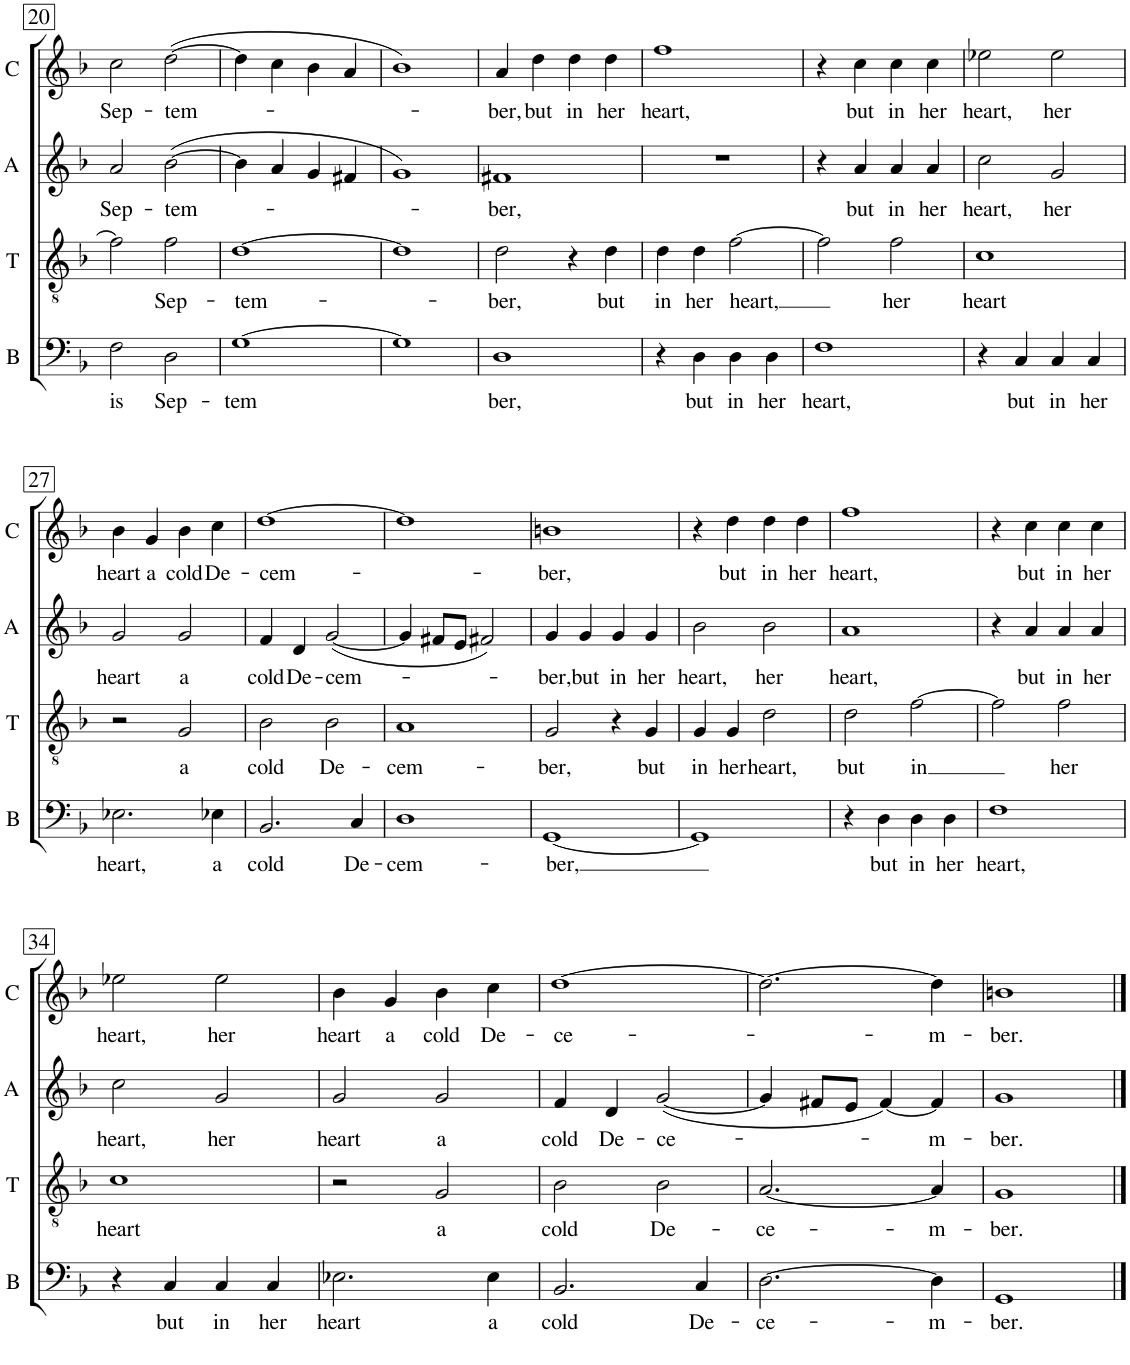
**kern	**text	**kern	**text	**kern	**text	**kern	**text
*part4	*part4	*part3	*part3	*part2	*part2	*part1	*part1
*staff4	*staff4	*staff3	*staff3	*staff2	*staff2	*staff1	*staff1
*I"Bassus	*	*I"Tenor	*	*I"Altus	*	*I"Cantus	*
*I'B	*	*I'T	*	*I'A	*	*I'C	*
!!LO:PB:g=z
*clefF4	*	*clefGv2	*	*clefG2	*	*clefG2	*
*	*	*	*	*Trd1c2	*	*	*
*k[b-]	*	*k[b-]	*	*k[b-]	*	*k[b-]	*
*M4/4	*	*M4/4	*	*M4/4	*	*M4/4	*
*met(c)	*	*met(c)	*	*met(c)	*	*met(c)	*
=20	=20	=20	=20	=20	=20	=20	=20
!	!LO:LY:b	!	!	!	!LO:LY:b	!	!LO:LY:b
2F\	is	2f\]	.	2a/	Sep-	2cc\	Sep-
!	!LO:LY:b	!	!LO:LY:b	!	!LO:LY:b	!	!LO:LY:b
2D\	Sep-	2f\	Sep-	([2b-\	-tem-	([2dd\	-tem-
=21	=21	=21	=21	=21	=21	=21	=21
!	!LO:LY:b	!	!LO:LY:b	!	!	!	!
[1G	-tem	[1d	-tem-	4b-\]	.	4dd\]	.
.	.	.	.	4a/	.	4cc\	.
.	.	.	.	4g/	.	4b-\	.
.	.	.	.	4f#X/	.	4a/	.
=22	=22	=22	=22	=22	=22	=22	=22
1G]	.	1d]	.	1g)	.	1b-)	.
=23	=23	=23	=23	=23	=23	=23	=23
!	!LO:LY:b	!	!LO:LY:b	!	!LO:LY:b	!	!LO:LY:b
1D	ber,	2d\	ber,	1f#X	ber,	4a/	ber,
!	!	!	!	!	!	!	!LO:LY:b
.	.	.	.	.	.	4dd\	but
!	!	!	!	!	!	!	!LO:LY:b
.	.	4r	.	.	.	4dd\	in
!	!	!	!LO:LY:b	!	!	!	!LO:LY:b
.	.	4d\	but	.	.	4dd\	her
=24	=24	=24	=24	=24	=24	=24	=24
!	!	!	!LO:LY:b	!	!	!	!LO:LY:b
4r	.	4d\	in	1r	.	1ff	heart,
!	!LO:LY:b	!	!LO:LY:b	!	!	!	!
4D\	but	4d\	her	.	.	.	.
!	!LO:LY:b	!	!LO:LY:b	!	!	!	!
4D\	in	[2f\	heart,	.	.	.	.
!	!LO:LY:b	!	!	!	!	!	!
4D\	her	.	.	.	.	.	.
=25	=25	=25	=25	=25	=25	=25	=25
!	!LO:LY:b	!	!	!	!	!	!
1F	heart,	2f\]	.	4r	.	4r	.
!	!	!	!	!	!LO:LY:b	!	!LO:LY:b
.	.	.	.	4a/	but	4cc\	but
!	!	!	!LO:LY:b	!	!LO:LY:b	!	!LO:LY:b
.	.	2f\	her	4a/	in	4cc\	in
!	!	!	!	!	!LO:LY:b	!	!LO:LY:b
.	.	.	.	4a/	her	4cc\	her
=26	=26	=26	=26	=26	=26	=26	=26
!	!	!	!LO:LY:b	!	!LO:LY:b	!	!LO:LY:b
4r	.	1c	heart	2cc\	heart,	2ee-X\	heart,
!	!LO:LY:b	!	!	!	!	!	!
4C/	but	.	.	.	.	.	.
!	!LO:LY:b	!	!	!	!LO:LY:b	!	!LO:LY:b
4C/	in	.	.	2g/	her	2ee-\	her
!	!LO:LY:b	!	!	!	!	!	!
4C/	her	.	.	.	.	.	.
!!LO:LB:g=z
=27	=27	=27	=27	=27	=27	=27	=27
!	!LO:LY:b	!	!	!	!LO:LY:b	!	!LO:LY:b
2.E-X\	heart,	2r	.	2g/	heart	4b-\	heart
!	!	!	!	!	!	!	!LO:LY:b
.	.	.	.	.	.	4g/	a
!	!	!	!LO:LY:b	!	!LO:LY:b	!	!LO:LY:b
.	.	2G/	a	2g/	a	4b-\	cold
!	!LO:LY:b	!	!	!	!	!	!LO:LY:b
4E-X\	a	.	.	.	.	4cc\	De-
=28	=28	=28	=28	=28	=28	=28	=28
!	!LO:LY:b	!	!LO:LY:b	!	!LO:LY:b	!	!LO:LY:b
2.BB-/	cold	2B-\	cold	4f/	cold	[1dd	-cem-
!	!	!	!	!	!LO:LY:b	!	!
.	.	.	.	4d/	De-	.	.
!	!	!	!LO:LY:b	!	!LO:LY:b	!	!
.	.	2B-\	De-	([2g/	-cem-	.	.
!	!LO:LY:b	!	!	!	!	!	!
4C/	De-	.	.	.	.	.	.
=29	=29	=29	=29	=29	=29	=29	=29
!	!LO:LY:b	!	!LO:LY:b	!	!	!	!
1D	-cem-	1A	-cem-	4g/]	.	1dd]	.
.	.	.	.	8f#X/L	.	.	.
.	.	.	.	8e/J	.	.	.
.	.	.	.	2f#X/)	.	.	.
=30	=30	=30	=30	=30	=30	=30	=30
!	!LO:LY:b	!	!LO:LY:b	!	!LO:LY:b	!	!LO:LY:b
[1GG	-ber,	2G/	-ber,	4g/	ber,	1bn	ber,
!	!	!	!	!	!LO:LY:b	!	!
.	.	.	.	4g/	but	.	.
!	!	!	!	!	!LO:LY:b	!	!
.	.	4r	.	4g/	in	.	.
!	!	!	!LO:LY:b	!	!LO:LY:b	!	!
.	.	4G/	but	4g/	her	.	.
=31	=31	=31	=31	=31	=31	=31	=31
!	!	!	!LO:LY:b	!	!LO:LY:b	!	!
1GG]	.	4G/	in	2b-\	heart,	4r	.
!	!	!	!LO:LY:b	!	!	!	!LO:LY:b
.	.	4G/	her	.	.	4dd\	but
!	!	!	!LO:LY:b	!	!LO:LY:b	!	!LO:LY:b
.	.	2d\	heart,	2b-\	her	4dd\	in
!	!	!	!	!	!	!	!LO:LY:b
.	.	.	.	.	.	4dd\	her
=32	=32	=32	=32	=32	=32	=32	=32
!	!	!	!LO:LY:b	!	!LO:LY:b	!	!LO:LY:b
4r	.	2d\	but	1a	heart,	1ff	heart,
!	!LO:LY:b	!	!	!	!	!	!
4D\	but	.	.	.	.	.	.
!	!LO:LY:b	!	!LO:LY:b	!	!	!	!
4D\	in	[2f\	in	.	.	.	.
!	!LO:LY:b	!	!	!	!	!	!
4D\	her	.	.	.	.	.	.
=33	=33	=33	=33	=33	=33	=33	=33
!	!LO:LY:b	!	!	!	!	!	!
1F	heart,	2f\]	.	4r	.	4r	.
!	!	!	!	!	!LO:LY:b	!	!LO:LY:b
.	.	.	.	4a/	but	4cc\	but
!	!	!	!LO:LY:b	!	!LO:LY:b	!	!LO:LY:b
.	.	2f\	her	4a/	in	4cc\	in
!	!	!	!	!	!LO:LY:b	!	!LO:LY:b
.	.	.	.	4a/	her	4cc\	her
!!LO:LB:g=z
=34	=34	=34	=34	=34	=34	=34	=34
!	!	!	!LO:LY:b	!	!LO:LY:b	!	!LO:LY:b
4r	.	1c	heart	2cc\	heart,	2ee-X\	heart,
!	!LO:LY:b	!	!	!	!	!	!
4C/	but	.	.	.	.	.	.
!	!LO:LY:b	!	!	!	!LO:LY:b	!	!LO:LY:b
4C/	in	.	.	2g/	her	2ee-\	her
!	!LO:LY:b	!	!	!	!	!	!
4C/	her	.	.	.	.	.	.
=35	=35	=35	=35	=35	=35	=35	=35
!	!LO:LY:b	!	!	!	!LO:LY:b	!	!LO:LY:b
2.E-X\	heart	2r	.	2g/	heart	4b-\	heart
!	!	!	!	!	!	!	!LO:LY:b
.	.	.	.	.	.	4g/	a
!	!	!	!LO:LY:b	!	!LO:LY:b	!	!LO:LY:b
.	.	2G/	a	2g/	a	4b-\	cold
!	!LO:LY:b	!	!	!	!	!	!LO:LY:b
4E-\	a	.	.	.	.	4cc\	De-
=36	=36	=36	=36	=36	=36	=36	=36
!	!LO:LY:b	!	!LO:LY:b	!	!LO:LY:b	!	!LO:LY:b
2.BB-/	cold	2B-\	cold	4f/	cold	[1dd	-ce-
!	!	!	!	!	!LO:LY:b	!	!
.	.	.	.	4d/	De-	.	.
!	!	!	!LO:LY:b	!	!LO:LY:b	!	!
.	.	2B-\	De-	([2g/	-ce-	.	.
!	!LO:LY:b	!	!	!	!	!	!
4C/	De-	.	.	.	.	.	.
=37	=37	=37	=37	=37	=37	=37	=37
!	!LO:LY:b	!	!LO:LY:b	!	!	!	!
[2.D\	-ce-	[2.A/	-ce-	4g/]	.	2.dd\_	.
.	.	.	.	8f#X/L	.	.	.
.	.	.	.	8e/J	.	.	.
.	.	.	.	[4f#/)	.	.	.
!	!LO:LY:b	!	!LO:LY:b	!	!LO:LY:b	!	!LO:LY:b
4D\]	-m-	4A/]	-m-	4f#/]	-m-	4dd\]	-m-
=38	=38	=38	=38	=38	=38	=38	=38
!	!LO:LY:b	!	!LO:LY:b	!	!LO:LY:b	!	!LO:LY:b
1GG	-ber.	1G	-ber.	1g	-ber.	1bn	-ber.
==	==	==	==	==	==	==	==
*-	*-	*-	*-	*-	*-	*-	*-
